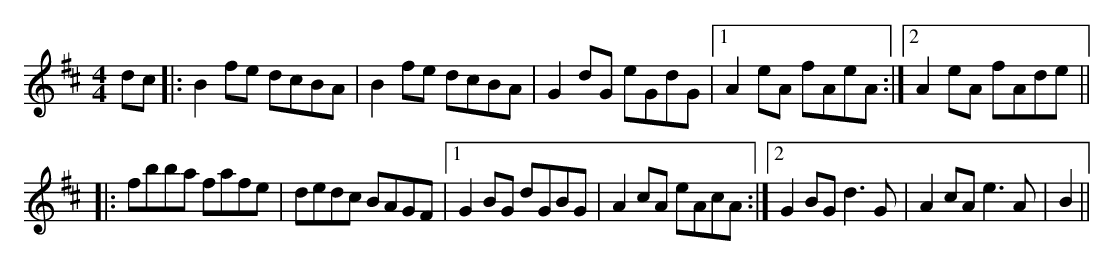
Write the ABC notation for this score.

X:1
M:4/4
K:Bmin
dc|:B2fe dcBA|B2fe dcBA|G2dG eGdG|1 A2eA fAeA:|2 A2eA fAde||
|:fbba fafe|dedc BAGF|1 G2BG dGBG|A2cA eAcA:|2 G2BG d3G|A2cA e3A|B2||
